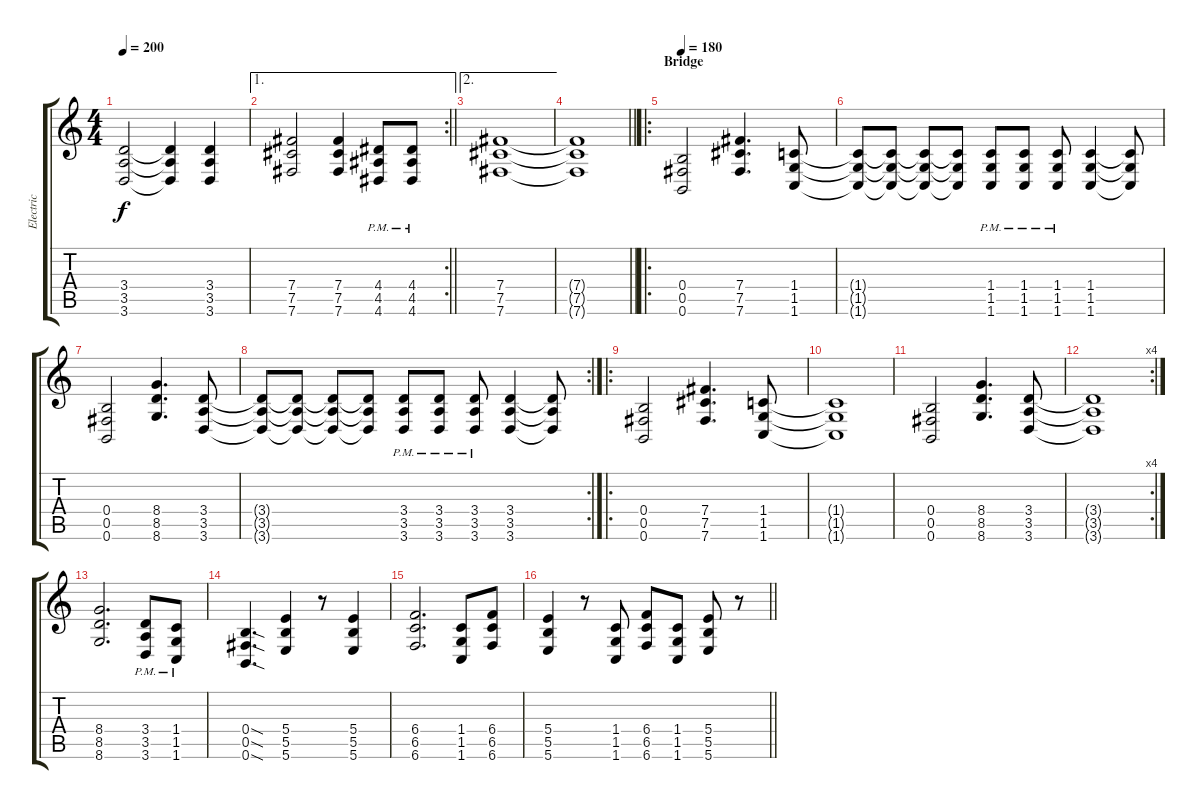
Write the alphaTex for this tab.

\track ("Electric" "Electric") {instrument distortionguitar}
\staff {score tabs}
\tuning (Db4 Ab3 E3 B2 Gb2 B1) {hide}
\ts (4 4)
\tempo 200
\clef g2
\ks c
(3.4 3.5 3.6).2{dy f} (3.4{t} 3.5{t} 3.6{t}).4 (3.4 3.5 3.6).4 |
\ae 1
\rc 2
\barLineRight lightlight
(7.4 7.5 7.6).2 (7.4 7.5 7.6).4 (4.4{pm} 4.5{pm} 4.6{pm}).8 (4.4{pm} 4.5{pm} 4.6{pm}).8 |
\ae 2
(7.4 7.5 7.6).1 |
\barLineRight lightlight
(7.4{t} 7.5{t} 7.6{t}).1 |
\ro
\section ("" "Bridge")
\tempo 180
(0.4 0.5 0.6).2 (7.4 7.5 7.6).4{d} (1.4 1.5 1.6).8 |
(1.4{t} 1.5{t} 1.6{t}).8 (1.4{t} 1.5{t} 1.6{t}).8 (1.4{t} 1.5{t} 1.6{t}).8 (1.4{t} 1.5{t} 1.6{t}).8 (1.4{pm} 1.5{pm} 1.6{pm}).8 (1.4{pm} 1.5{pm} 1.6{pm}).8 (1.4{pm} 1.5{pm} 1.6{pm}).8 (1.4 1.5 1.6).4 (1.4{t} 1.5{t} 1.6{t}).8 |
(0.4 0.5 0.6).2 (8.4 8.5 8.6).4{d} (3.4 3.5 3.6).8 |
\rc 2
(3.4{t} 3.5{t} 3.6{t}).8 (3.4{t} 3.5{t} 3.6{t}).8 (3.4{t} 3.5{t} 3.6{t}).8 (3.4{t} 3.5{t} 3.6{t}).8 (3.4{pm} 3.5{pm} 3.6{pm}).8 (3.4{pm} 3.5{pm} 3.6{pm}).8 (3.4{pm} 3.5{pm} 3.6{pm}).8 (3.4 3.5 3.6).4 (3.4{t} 3.5{t} 3.6{t}).8 |
\ro
(0.4 0.5 0.6).2 (7.4 7.5 7.6).4{d} (1.4 1.5 1.6).8 |
(1.4{t} 1.5{t} 1.6{t}).1 |
(0.4 0.5 0.6).2 (8.4 8.5 8.6).4{d} (3.4 3.5 3.6).8 |
\rc 4
(3.4{t} 3.5{t} 3.6{t}).1 |
(8.4 8.5 8.6).2{d} (3.4{pm} 3.5{pm} 3.6{pm}).8 (1.4{pm} 1.5{pm} 1.6{pm}).8 |
(0.4{sod} 0.5{sod} 0.6{sod}).4{d} (5.4 5.5 5.6).4 r.8 (5.4 5.5 5.6).4 |
(6.4 6.5 6.6).2{d} (1.4 1.5 1.6).8 (6.4 6.5 6.6).8 |
\barLineRight lightlight
(5.4 5.5 5.6).4 r.8 (1.4 1.5 1.6).8 (6.4 6.5 6.6).8 (1.4 1.5 1.6).8 (5.4 5.5 5.6).8 r.8
